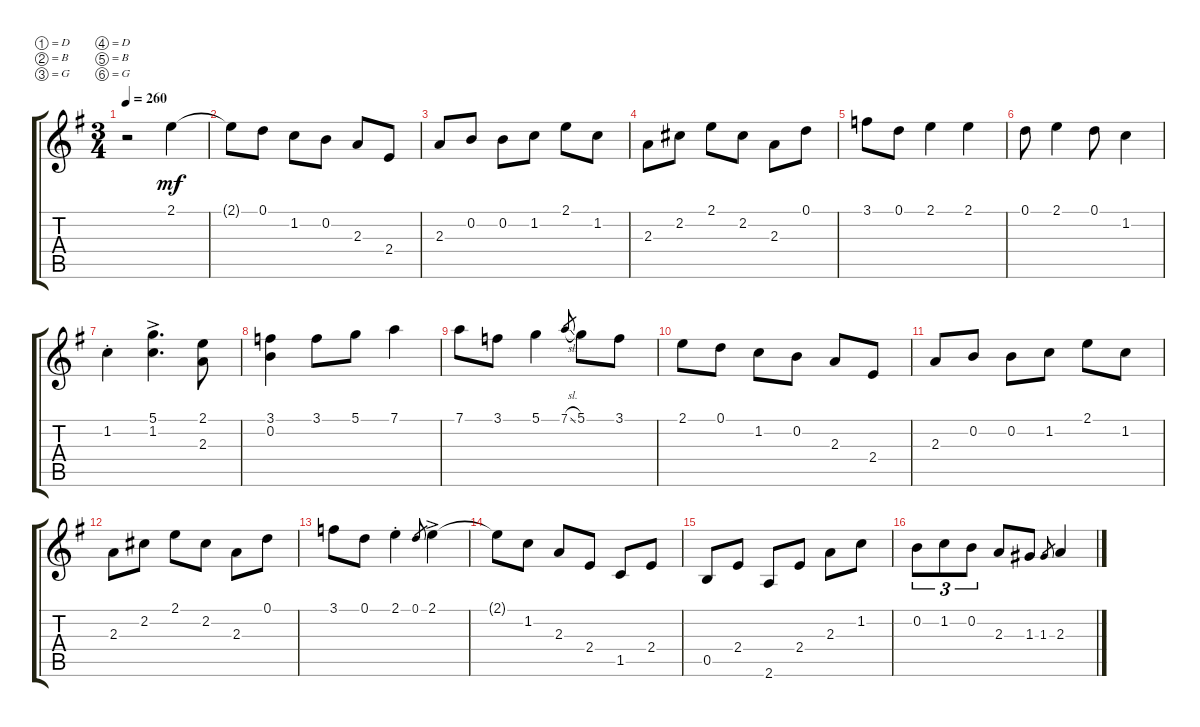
\defaultSystemsLayout 4
\bracketExtendMode groupsimilarinstruments
\singleTrackTrackNamePolicy hidden
\multiTrackTrackNamePolicy hidden
\otherSystemsTrackNameOrientation horizontal
\track ("Steel Guitar" "S-Gt") {instrument acousticguitarsteel}
\staff {score tabs}
\tuning (D4 B3 G3 D3 B2 G2)
\ts (3 4)
\tempo 260
\clef g2
\ks g
r.2{dy mf instrument acousticguitarsteel} 2.1.4 |
2.1{t}.8 0.1.8 1.2.8 0.2.8 2.3.8 2.4.8 |
2.3.8 0.2.8 0.2.8 1.2.8 2.1.8 1.2.8 |
2.3.8 2.2.8 2.1.8 2.2.8 2.3.8 0.1.8 |
3.1.8 0.1.8 2.1.4 2.1.4 |
0.1.8 2.1.4 0.1.8 1.2.4 |
1.2{st}.4 (1.2{ac} 5.1{ac}).4{d} (2.1 2.3).8 |
(3.1 0.2).4 3.1.8 5.1.8 7.1.4 |
7.1.8 3.1.8 5.1.4 7.1{sl}.8{gr} 5.1.8 3.1.8 |
2.1.8 0.1.8 1.2.8 0.2.8 2.3.8 2.4.8 |
2.3.8 0.2.8 0.2.8 1.2.8 2.1.8 1.2.8 |
2.3.8 2.2.8 2.1.8 2.2.8 2.3.8 0.1.8 |
3.1.8 0.1.8 2.1{st}.4 0.1.8{gr} 2.1{ac}.4 |
2.1{t}.8 1.2.8 2.3.8 2.4.8 1.5.8 2.4.8 |
0.5.8 2.4.8 2.6.8 2.4.8 2.3.8 1.2.8 |
0.2.8{tu (3 2)} 1.2.8{tu (3 2)} 0.2.8{tu (3 2)} 2.3.8 1.3.8 1.3.8{gr} 2.3.4
